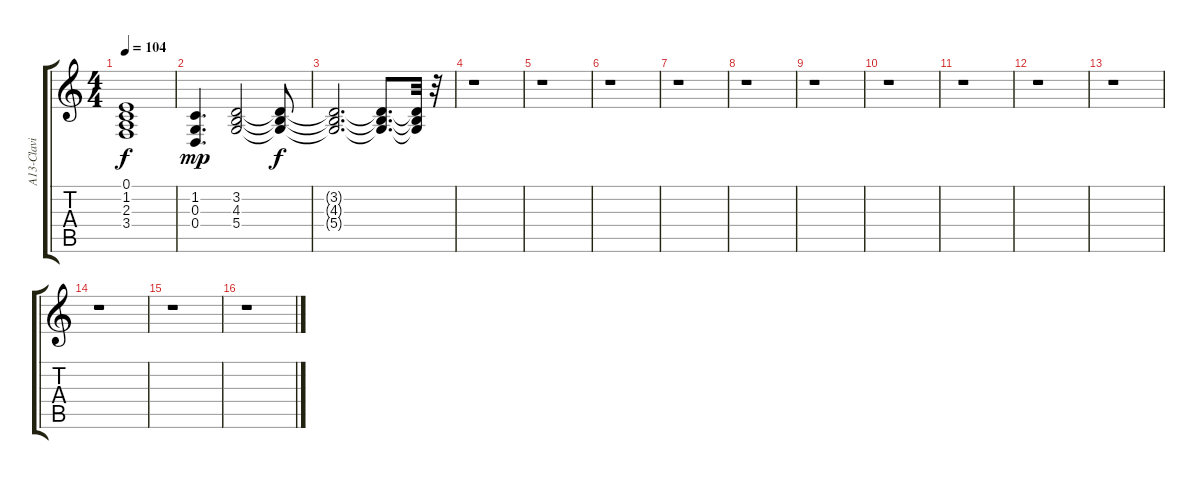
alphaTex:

\track ("A13-Clavi Pad   " "A13-Clavi ") {instrument electricpiano1}
\staff {score tabs}
\tuning (E4 B3 G3 D3 A2 E2) {hide}
\ts (4 4)
\tempo 104
\clef g2
\ks c
(0.1{t} 1.2{t} 2.3{t} 3.4{t}).1{dy f} |
(1.2 0.3 0.4).4{d dy mp} (3.2 4.3 5.4).2 (3.2{t} 4.3{t} 5.4{t}).8{dy f} |
(3.2{t} 4.3{t} 5.4{t}).2{d} (3.2{t} 4.3{t} 5.4{t}).8{d} (3.2{t} 4.3{t} 5.4{t}).32 r.32 |
r.1 |
r.1 |
r.1 |
r.1 |
r.1 |
r.1 |
r.1 |
r.1 |
r.1 |
r.1 |
r.1 |
r.1 |
r.1
